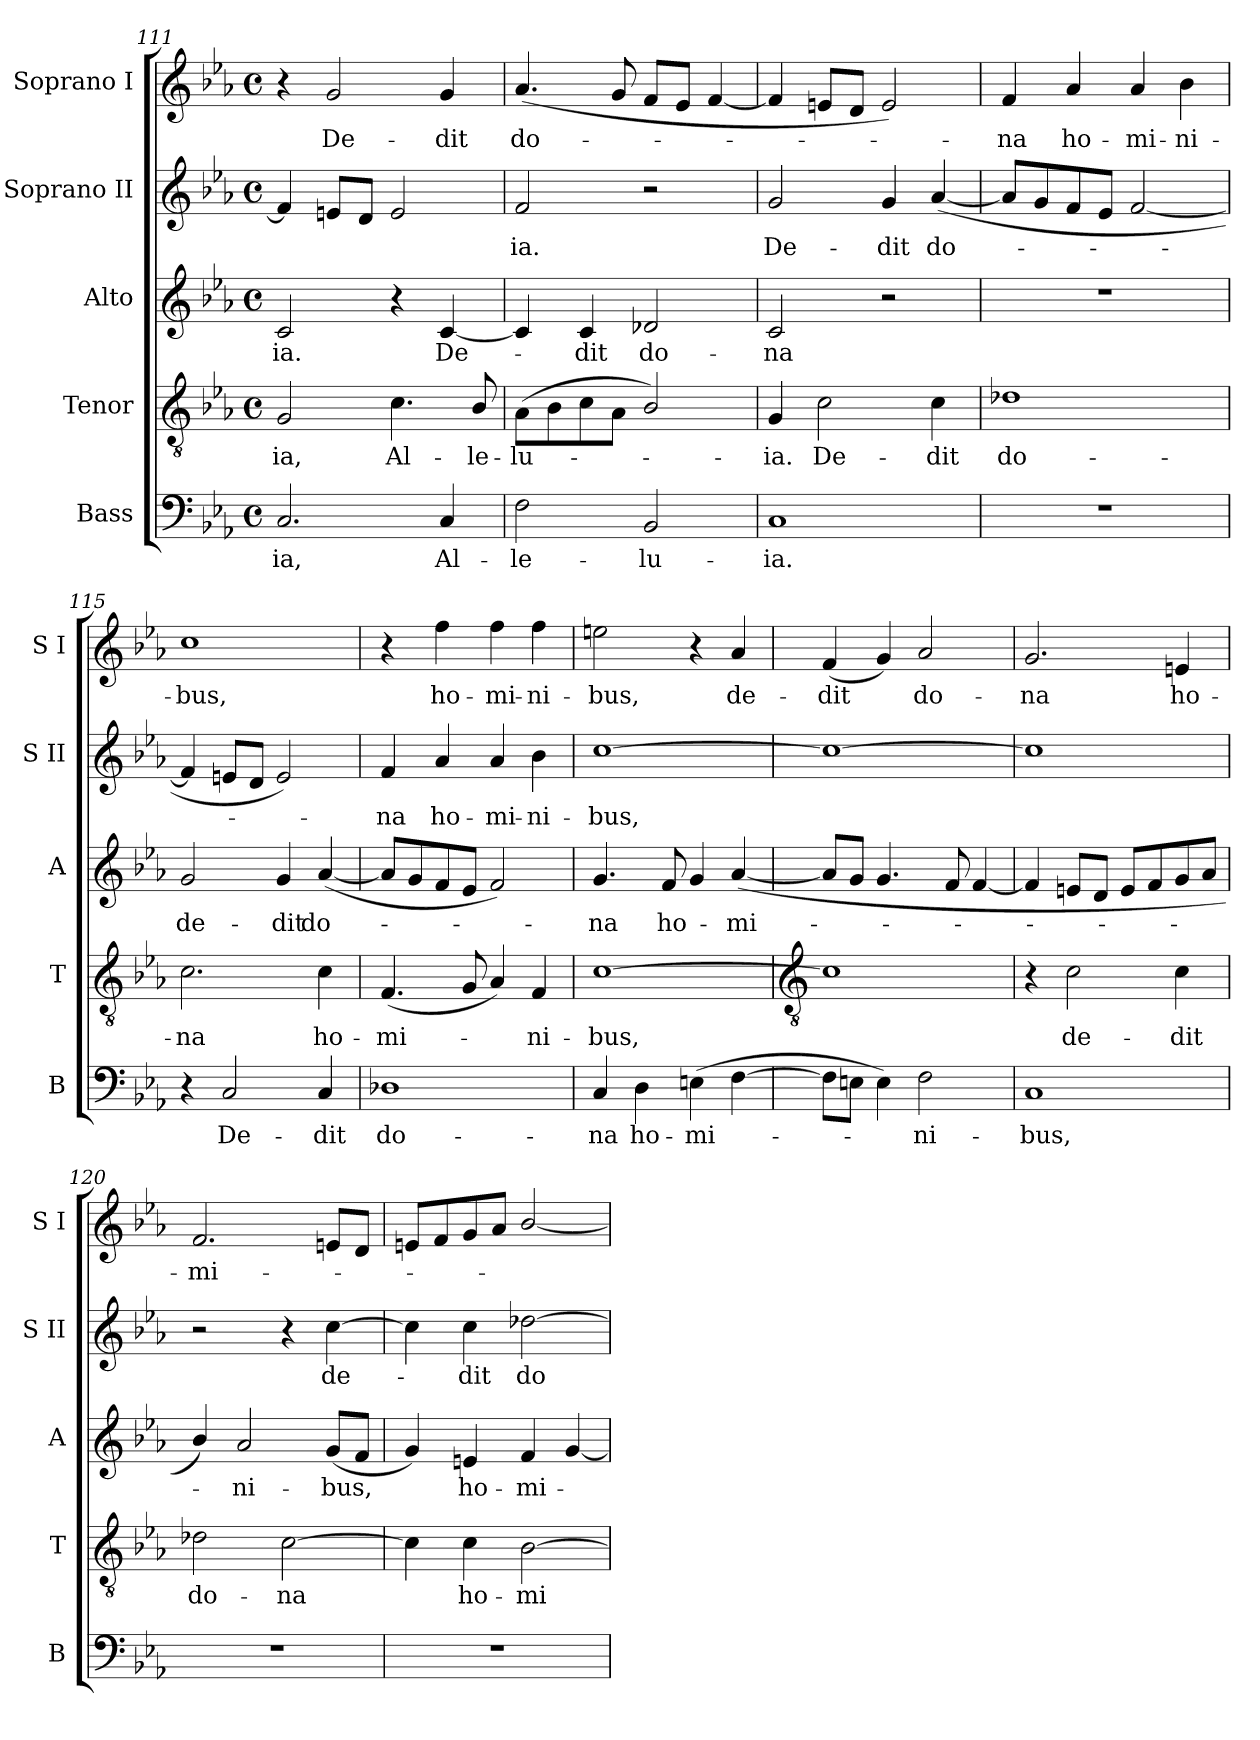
**kern	**text	**kern	**text	**kern	**text	**kern	**text	**kern	**text
*part5	*part5	*part4	*part4	*part3	*part3	*part2	*part2	*part1	*part1
*staff5	*staff5	*staff4	*staff4	*staff3	*staff3	*staff2	*staff2	*staff1	*staff1
*I"Bass	*	*I"Tenor	*	*I"Alto	*	*I"Soprano II	*	*I"Soprano I	*
*I'B	*	*I'T	*	*I'A	*	*I'S II	*	*I'S I	*
!!LO:LB:g=z
*clefF4	*	*clefGv2	*	*clefG2	*	*clefG2	*	*clefG2	*
*k[b-e-a-]	*	*k[b-e-a-]	*	*k[b-e-a-]	*	*k[b-e-a-]	*	*k[b-e-a-]	*
*E-:	*	*E-:	*	*E-:	*	*E-:	*	*E-:	*
*M4/4	*	*M4/4	*	*M4/4	*	*M4/4	*	*M4/4	*
*met(c)	*	*met(c)	*	*met(c)	*	*met(c)	*	*met(c)	*
=111	=111	=111	=111	=111	=111	=111	=111	=111	=111
!	!LO:LY:b	!	!LO:LY:b	!	!LO:LY:b	!	!	!	!
2.C	-ia,	2G	-ia,	2c	ia.	4f]	.	4r	.
!	!	!	!	!	!	!	!	!	!LO:LY:b
.	.	.	.	.	.	8enL	.	2g	De-
.	.	.	.	.	.	8dJ	.	.	.
!	!	!	!LO:LY:b	!	!	!	!	!	!
.	.	4.c	Al-	4r	.	2e	.	.	.
!	!LO:LY:b	!	!	!	!LO:LY:b	!	!	!	!LO:LY:b
4C	Al-	.	.	[4c	De-	.	.	4g	-dit
!	!	!	!LO:LY:b	!	!	!	!	!	!
.	.	8B-/	-le-	.	.	.	.	.	.
=112	=112	=112	=112	=112	=112	=112	=112	=112	=112
!	!LO:LY:b	!	!LO:LY:b	!	!	!	!LO:LY:b	!	!LO:LY:b
2F	-le-	(>8A-L	-lu-	4c]	.	2f	ia.	(<4.a-	do-
.	.	8B-	.	.	.	.	.	.	.
!	!	!	!	!	!LO:LY:b	!	!	!	!
.	.	8c	.	4c	dit	.	.	.	.
.	.	8A-J	.	.	.	.	.	8g	.
!	!LO:LY:b	!	!	!	!LO:LY:b	!	!	!	!
2BB-	-lu-	2B-/)	.	2d-X	do-	2r	.	8fL	.
.	.	.	.	.	.	.	.	8e-J	.
.	.	.	.	.	.	.	.	[4f	.
=113	=113	=113	=113	=113	=113	=113	=113	=113	=113
!	!LO:LY:b	!	!LO:LY:b	!	!LO:LY:b	!	!LO:LY:b	!	!
1C	-ia.	4G	ia.	2c	-na	2g	De-	4f]	.
!	!	!	!LO:LY:b	!	!	!	!	!	!
.	.	2c	De-	.	.	.	.	8enL	.
.	.	.	.	.	.	.	.	8dJ	.
!	!	!	!	!	!	!	!LO:LY:b	!	!
.	.	.	.	2r	.	4g	-dit	2e)	.
!	!	!	!LO:LY:b	!	!	!	!LO:LY:b	!	!
.	.	4c	-dit	.	.	(<[4a-	do-	.	.
=114	=114	=114	=114	=114	=114	=114	=114	=114	=114
!	!	!	!LO:LY:b	!	!	!	!	!	!LO:LY:b
1r	.	1d-X	do-	1r	.	8a-L]	.	4f	na
.	.	.	.	.	.	8g	.	.	.
!	!	!	!	!	!	!	!	!	!LO:LY:b
.	.	.	.	.	.	8f	.	4a-	ho-
.	.	.	.	.	.	8e-J	.	.	.
!	!	!	!	!	!	!	!	!	!LO:LY:b
.	.	.	.	.	.	[2f	.	4a-	-mi-
!	!	!	!	!	!	!	!	!	!LO:LY:b
.	.	.	.	.	.	.	.	4b-	-ni-
=115	=115	=115	=115	=115	=115	=115	=115	=115	=115
!	!	!	!LO:LY:b	!	!LO:LY:b	!	!	!	!LO:LY:b
4r	.	2.c	-na	2g	de-	4f]	.	1cc	-bus,
!	!LO:LY:b	!	!	!	!	!	!	!	!
2C	De-	.	.	.	.	8enL	.	.	.
.	.	.	.	.	.	8dJ	.	.	.
!	!	!	!	!	!LO:LY:b	!	!	!	!
.	.	.	.	4g	-dit	2e)	.	.	.
!	!LO:LY:b	!	!LO:LY:b	!	!LO:LY:b	!	!	!	!
4C	-dit	4c	ho-	(<[4a-	do-	.	.	.	.
=116	=116	=116	=116	=116	=116	=116	=116	=116	=116
!	!LO:LY:b	!	!LO:LY:b	!	!	!	!LO:LY:b	!	!
1D-X	do-	(<4.F	-mi-	8a-L]	.	4f	na	4r	.
.	.	.	.	8g	.	.	.	.	.
!	!	!	!	!	!	!	!LO:LY:b	!	!LO:LY:b
.	.	.	.	8f	.	4a-	ho-	4ff	ho-
.	.	8G	.	8e-J	.	.	.	.	.
!	!	!	!	!	!	!	!LO:LY:b	!	!LO:LY:b
.	.	4A-)	.	2f)	.	4a-	-mi-	4ff	-mi-
!	!	!	!LO:LY:b	!	!	!	!LO:LY:b	!	!LO:LY:b
.	.	4F	ni-	.	.	4b-	-ni-	4ff	-ni-
=117	=117	=117	=117	=117	=117	=117	=117	=117	=117
!	!LO:LY:b	!	!LO:LY:b	!	!LO:LY:b	!	!LO:LY:b	!	!LO:LY:b
4C	-na	[1c	-bus,	4.g	na	[1cc	-bus,	2een	-bus,
!	!LO:LY:b	!	!	!	!	!	!	!	!
4D	ho-	.	.	.	.	.	.	.	.
!	!	!	!	!	!LO:LY:b	!	!	!	!
.	.	.	.	8fL	ho-	.	.	.	.
!	!LO:LY:b	!	!	!	!	!	!	!	!
(>4En	-mi-	.	.	4g	.	.	.	4r	.
!	!	!	!	!	!LO:LY:b	!	!	!	!LO:LY:b
[4F	.	.	.	(<[4a-	mi-	.	.	4a-	de-
!!LO:LB:g=z
=118	=118	=118	=118	=118	=118	=118	=118	=118	=118
*	*	*clefGv2	*	*	*	*	*	*	*
!	!	!	!	!	!	!	!	!	!LO:LY:b
8FL]	.	1c]	.	8a-L]	.	1cc_	.	(<4f	-dit
8EnJ	.	.	.	8gJ	.	.	.	.	.
4E)	.	.	.	4.g	.	.	.	4g)	.
!	!LO:LY:b	!	!	!	!	!	!	!	!LO:LY:b
2F	ni-	.	.	.	.	.	.	2a-	do-
.	.	.	.	8f	.	.	.	.	.
.	.	.	.	[4f	.	.	.	.	.
=119	=119	=119	=119	=119	=119	=119	=119	=119	=119
!	!LO:LY:b	!	!	!	!	!	!	!	!LO:LY:b
1C	-bus,	4r	.	4f]	.	1cc]	.	2.g	-na
!	!	!	!LO:LY:b	!	!	!	!	!	!
.	.	2c	de-	8enL	.	.	.	.	.
.	.	.	.	8dJ	.	.	.	.	.
.	.	.	.	8eL	.	.	.	.	.
.	.	.	.	8f	.	.	.	.	.
!	!	!	!LO:LY:b	!	!	!	!	!	!LO:LY:b
.	.	4c	-dit	8g	.	.	.	4en	ho-
.	.	.	.	8a-J	.	.	.	.	.
=120	=120	=120	=120	=120	=120	=120	=120	=120	=120
!	!	!	!LO:LY:b	!	!	!	!	!	!LO:LY:b
1r	.	2d-X	do-	4b-/)	.	2r	.	2.f	-mi-
!	!	!	!	!	!LO:LY:b	!	!	!	!
.	.	.	.	2a-	ni-	.	.	.	.
!	!	!	!LO:LY:b	!	!	!	!	!	!
.	.	[2c	-na	.	.	4r	.	.	.
!	!	!	!	!	!LO:LY:b	!	!LO:LY:b	!	!
.	.	.	.	(<8gL	-bus,	[4cc	de-	8enL	.
.	.	.	.	8fJ	.	.	.	8dJ	.
=121	=121	=121	=121	=121	=121	=121	=121	=121	=121
1r	.	4c]	.	4g)	.	4cc]	.	8enL	.
.	.	.	.	.	.	.	.	8f	.
!	!	!	!LO:LY:b	!	!LO:LY:b	!	!LO:LY:b	!	!
.	.	4c	ho-	4en	ho-	4cc	dit	8g	.
.	.	.	.	.	.	.	.	8a-J	.
!	!	!	!LO:LY:b	!	!LO:LY:b	!	!LO:LY:b	!	!
.	.	[2B-	-mi-	4f	-mi-	[2dd-X	do-	[2b-/	.
.	.	.	.	[4g	.	.	.	.	.
=	=	=	=	=	=	=	=	=	=
*-	*-	*-	*-	*-	*-	*-	*-	*-	*-
